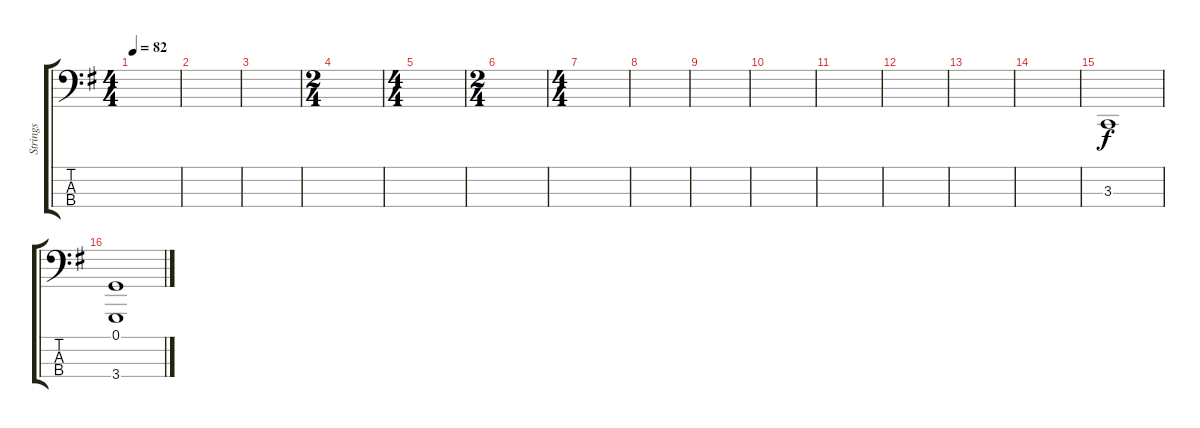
\track ("Strings" "Strings") {instrument stringensemble1}
\staff {score tabs}
\tuning (G2 D2 A1 E1) {hide}
\ts (4 4)
\tempo 82
\clef f4
\ks g
|
|
|
\ts (2 4)
|
\ts (4 4)
|
\ts (2 4)
|
\ts (4 4)
|
|
|
|
|
|
|
|
3.3.1 |
(0.1 3.4).1
